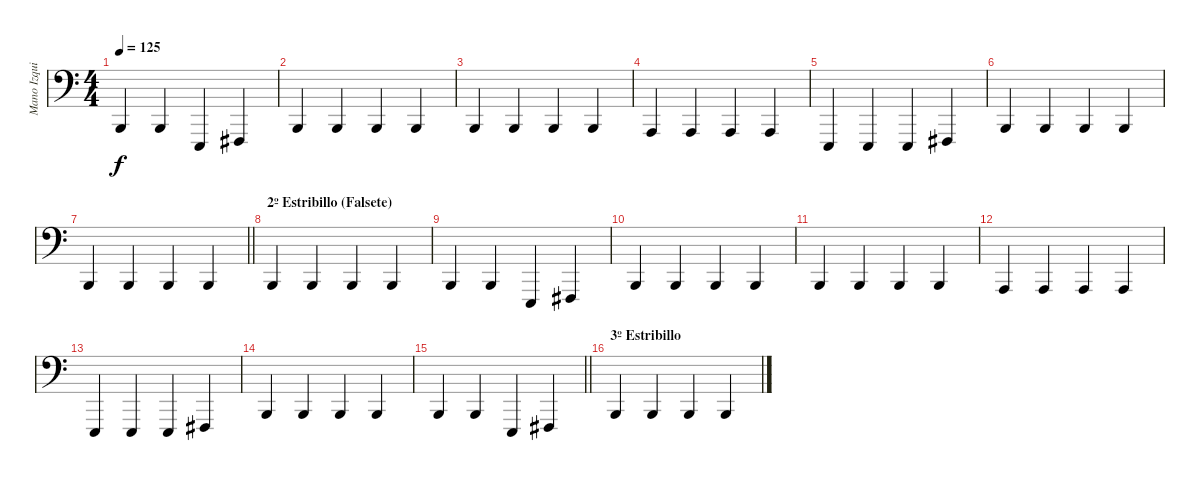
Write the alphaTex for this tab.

\track ("Mano Izquierda" "Mano Izqui") {instrument brightacousticpiano}
\staff {score}
\tuning (Ab2 Eb2 Ab1 E0) {hide}
\ts (4 4)
\tempo 125
\clef f4
\ks c
3.3.4{dy f} 3.3.4 12.4.4 14.4.4 |
3.3.4 3.3.4 3.3.4 3.3.4 |
3.3.4 3.3.4 3.3.4 3.3.4 |
1.3.4 1.3.4 1.3.4 1.3.4 |
12.4.4 12.4.4 12.4.4 14.4.4 |
3.3.4 3.3.4 3.3.4 3.3.4 |
\barLineRight lightlight
3.3.4 3.3.4 3.3.4 3.3.4 |
\section ("" "2º Estribillo (Falsete)")
3.3.4 3.3.4 3.3.4 3.3.4 |
3.3.4 3.3.4 12.4.4 14.4.4 |
3.3.4 3.3.4 3.3.4 3.3.4 |
3.3.4 3.3.4 3.3.4 3.3.4 |
1.3.4 1.3.4 1.3.4 1.3.4 |
12.4.4 12.4.4 12.4.4 14.4.4 |
3.3.4 3.3.4 3.3.4 3.3.4 |
\barLineRight lightlight
3.3.4 3.3.4 12.4.4 14.4.4 |
\section ("" "3º Estribillo")
3.3.4 3.3.4 3.3.4 3.3.4
